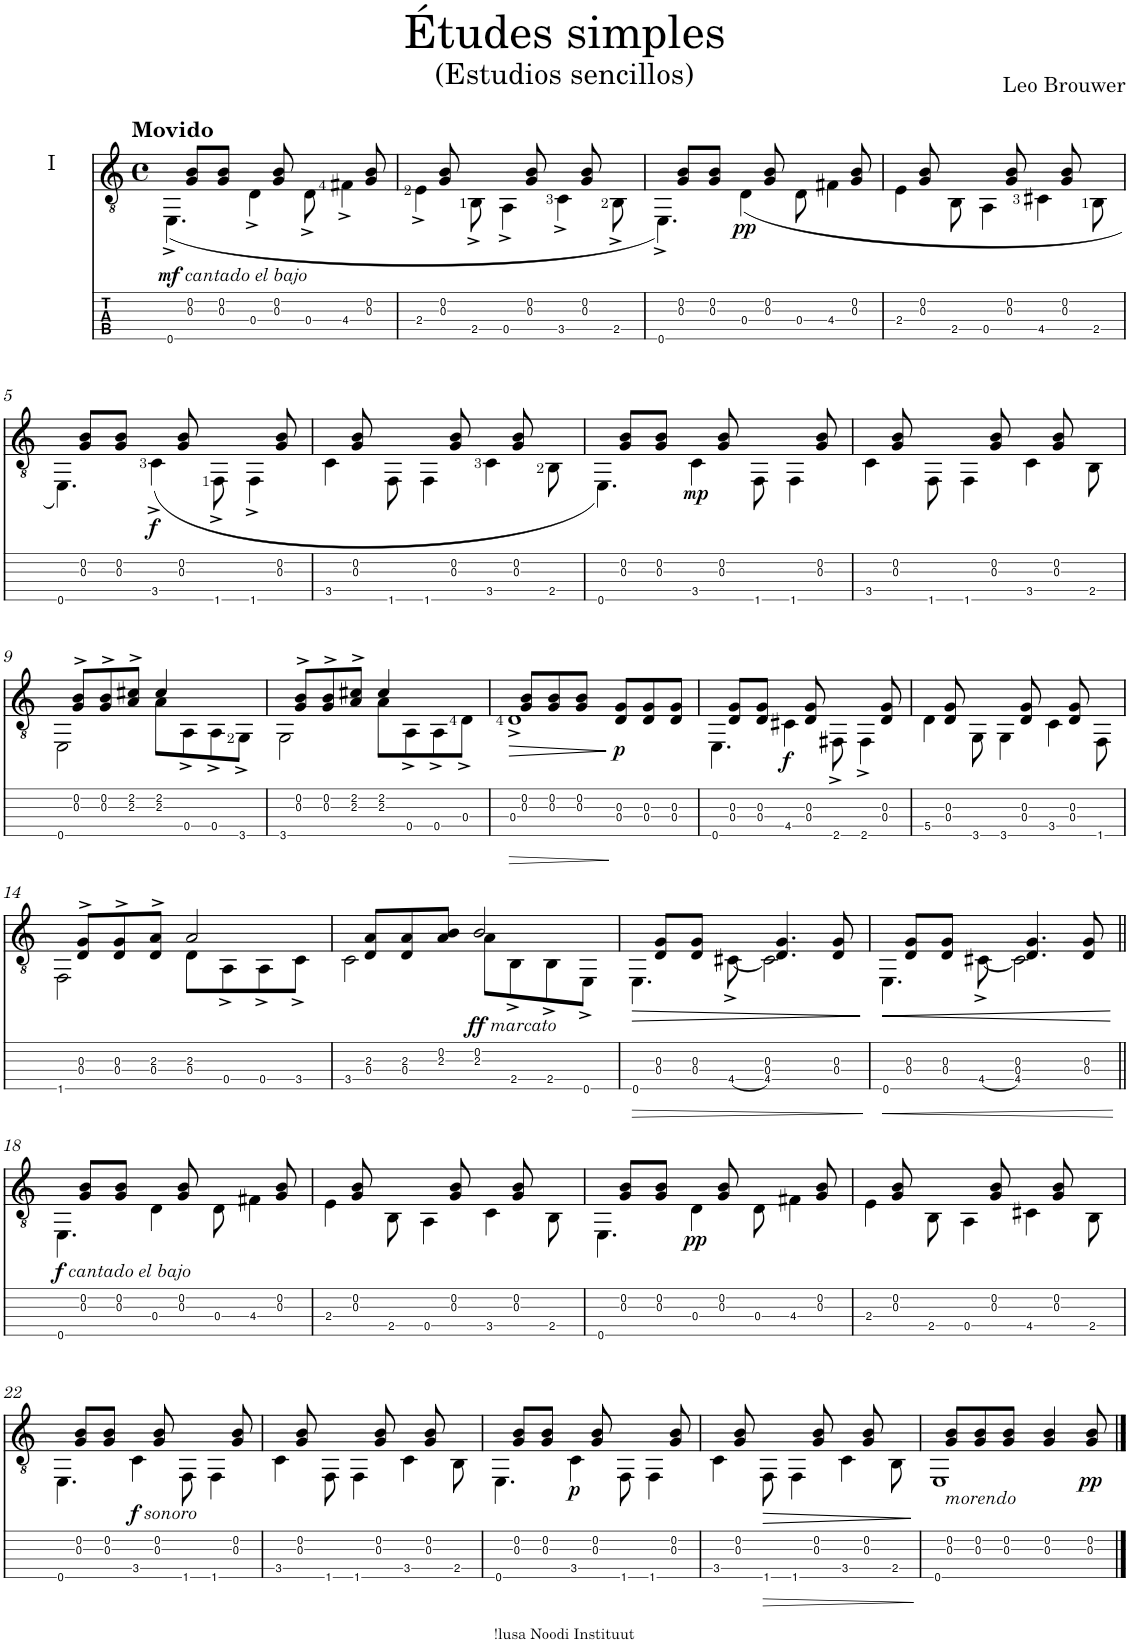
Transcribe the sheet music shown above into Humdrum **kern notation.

**kern	**kern	**dynam
*part1	*part1	*part1
*staff2	*staff1	*staff1/2
*I"Guitar	*	*
*I'Guit.	*	*
*stria6	*	*
*	*clefGv2	*
*k[]	*k[]	*
*M4/4	*M4/4	*
*met(c)	*met(c)	*
=1	=1	=1
*^	*^	*
!	!	!LO:TX:a:B:t=Movido	!	!
!	!	!LO:TX:b:i:t=cantado el bajo	!	!
!	!	!	!	!LO:DY:b
8ryy	4.EE^	8ryy	(4.EE^\	mf
8G 8B	.	8G/ 8B/L	.	.
8G 8B	.	8G/ 8B/J	.	.
8ryy	4D^	8ryy	4D^\	.
8G 8B	.	8G/ 8B/	.	.
8ryy	8D^	8ryy	8D^\	.
8ryy	4F#X^	8ryy	4F#X^\	.
8G 8B	.	8G/ 8B/	.	.
=2	=2	=2	=2	=2
8ryy	4E^	8ryy	4E^\	.
8G 8B	.	8G/ 8B/	.	.
8ryy	8BB^	8ryy	8BB^\	.
8ryy	4AA^	8ryy	4AA^\	.
8G 8B	.	8G/ 8B/	.	.
8ryy	4C^	8ryy	4C^\	.
8G 8B	.	8G/ 8B/	.	.
8ryy	8BB^	8ryy	8BB^\	.
=3	=3	=3	=3	=3
8ryy	4.EE^	8ryy	4.EE^\)	.
8G 8B	.	8G/ 8B/L	.	.
8G 8B	.	8G/ 8B/J	.	.
!	!	!	!	!LO:DY:b
8ryy	4D	8ryy	(4D\	pp
8G 8B	.	8G/ 8B/	.	.
8ryy	8D	8ryy	8D\	.
8ryy	4F#X	8ryy	4F#X\	.
8G 8B	.	8G/ 8B/	.	.
=4	=4	=4	=4	=4
8ryy	4E	8ryy	4E\	.
8G 8B	.	8G/ 8B/	.	.
8ryy	8BB	8ryy	8BB\	.
8ryy	4AA	8ryy	4AA\	.
8G 8B	.	8G/ 8B/	.	.
8ryy	4C#X	8ryy	4C#X\	.
8G 8B	.	8G/ 8B/	.	.
8ryy	8BB	8ryy	8BB\	.
!!LO:LB:g=z	!!
=5	=5	=5	=5	=5
8ryy	4.EE	8ryy	4.EE\)	.
8G 8B	.	8G/ 8B/L	.	.
8G 8B	.	8G/ 8B/J	.	.
!	!	!	!	!LO:DY:b
8ryy	4C^	8ryy	(4C^\	f
8G 8B	.	8G/ 8B/	.	.
8ryy	8FF^	8ryy	8FF^\	.
8ryy	4FF^	8ryy	4FF^\	.
8G 8B	.	8G/ 8B/	.	.
=6	=6	=6	=6	=6
8ryy	4C	8ryy	4C\	.
8G 8B	.	8G/ 8B/	.	.
8ryy	8FF	8ryy	8FF\	.
8ryy	4FF	8ryy	4FF\	.
8G 8B	.	8G/ 8B/	.	.
8ryy	4C	8ryy	4C\	.
8G 8B	.	8G/ 8B/	.	.
8ryy	8BB	8ryy	8BB\	.
=7	=7	=7	=7	=7
8ryy	4.EE	8ryy	4.EE\)	.
8G 8B	.	8G/ 8B/L	.	.
8G 8B	.	8G/ 8B/J	.	.
!	!	!	!	!LO:DY:b
8ryy	4C	8ryy	4C\	mp
8G 8B	.	8G/ 8B/	.	.
8ryy	8FF	8ryy	8FF\	.
8ryy	4FF	8ryy	4FF\	.
8G 8B	.	8G/ 8B/	.	.
=8	=8	=8	=8	=8
8ryy	4C	8ryy	4C\	.
8G 8B	.	8G/ 8B/	.	.
8ryy	8FF	8ryy	8FF\	.
8ryy	4FF	8ryy	4FF\	.
8G 8B	.	8G/ 8B/	.	.
8ryy	4C	8ryy	4C\	.
8G 8B	.	8G/ 8B/	.	.
8ryy	8BB	8ryy	8BB\	.
!!LO:LB:g=z	!!
=9	=9	=9	=9	=9
8ryy	2EE	8ryy	2EE\	.
8G^ 8B^	.	8G/^ 8B/^L	.	.
8G^\ 8B^\L	.	8G/^ 8B/^	.	.
8A^\ 8c#^\J	.	8A/^ 8c#X/^J	.	.
4c#	8AL	4c#/	8A\L	.
.	8AA^J	.	8AA^\	.
4ryy	8AA^L	4ryy	8AA^\	.
.	8GG^J	.	8GG^\J	.
=10	=10	=10	=10	=10
8ryy	2GG	8ryy	2GG\	.
8G^ 8B^	.	8G/^ 8B/^L	.	.
8G^\ 8B^\L	.	8G/^ 8B/^	.	.
8A^\ 8c#^\J	.	8A/^ 8c#X/^J	.	.
4c#	8AL	4c#/	8A\L	.
.	8AA^J	.	8AA^\	.
4ryy	8AA^L	4ryy	8AA^\	.
.	8D^J	.	8D^\J	.
=11	=11	=11	=11	=11
!	!	!	!	!LO:HP:b
8ryy	1D^	8ryy	1D^	>
8G 8B	.	8G/ 8B/L	.	.
8G\ 8B\L	.	8G/ 8B/	.	.
8G\ 8B\J	.	8G/ 8B/J	.	.
8ryy	.	8ryy	.	.
!	!	!	!	!LO:DY:n=1:b
8D 8G	.	8D/ 8G/L	.	] p
8D\ 8G\L	.	8D/ 8G/	.	.
8D\ 8G\J	.	8D/ 8G/J	.	.
=12	=12	=12	=12	=12
8ryy	4.EE	8ryy	4.EE\	.
8D 8G	.	8D/ 8G/L	.	.
8D 8G	.	8D/ 8G/J	.	.
!	!	!	!	!LO:DY:b
8ryy	4C#X	8ryy	4C#X\	f
8D 8G	.	8D/ 8G/	.	.
8ryy	8FF#X^	8ryy	8FF#X^\	.
8ryy	4FF#^	8ryy	4FF#^\	.
8D 8G	.	8D/ 8G/	.	.
=13	=13	=13	=13	=13
8ryy	4D	8ryy	4D\	.
8D 8G	.	8D/ 8G/	.	.
8ryy	8GG	8ryy	8GG\	.
8ryy	4GG	8ryy	4GG\	.
8D 8G	.	8D/ 8G/	.	.
8ryy	4C	8ryy	4C\	.
8D 8G	.	8D/ 8G/	.	.
8ryy	8FF	8ryy	8FF\	.
!!LO:LB:g=z	!!
=14	=14	=14	=14	=14
8ryy	2FF	8ryy	2FF\	.
8D^ 8G^	.	8D/^ 8G/^L	.	.
8D^\ 8G^\L	.	8D/^ 8G/^	.	.
8D^\ 8A^\J	.	8D/^ 8A/^J	.	.
2A	8DL	2A/	8D\L	.
.	8AA^J	.	8AA^\	.
.	8AA^L	.	8AA^\	.
.	8C^J	.	8C^\J	.
=15	=15	=15	=15	=15
8ryy	2C	8ryy	2C\	.
8D 8A	.	8D/ 8A/L	.	.
8D\ 8A\L	.	8D/ 8A/	.	.
8A\ 8B\J	.	8A/ 8B/J	.	.
!	!	!LO:TX:b:i:t=marcato	!	!
!	!	!	!	!LO:DY:b
2B	8AL	2B/	8A\L	ff
.	8BB^J	.	8BB^\	.
.	8BB^L	.	8BB^\	.
.	8EE^J	.	8EE^\J	.
=16	=16	=16	=16	=16
!	!	!	!	!LO:HP:b
8ryy	4.EE	8ryy	4.EE\	>
8D 8G	.	8D/ 8G/L	.	.
8D 8G	.	8D/ 8G/J	.	.
8ryy	[8C#X^	8ryy	[8C#X^\	.
4.D 4.G	2C#]	4.D/ 4.G/	2C#\]	.
8D 8G	.	8D/ 8G/	.	.
*v	*v	*	*	*
*	*v	*v	*
.	.	]
=17	=17	=17
*^	*	*
!	!	!	!LO:HP:b
*	*	*^	*
8ryy	4.EE	8ryy	4.EE\	<
8D 8G	.	8D/ 8G/L	.	.
8D 8G	.	8D/ 8G/J	.	.
8ryy	[8C#X^	8ryy	[8C#X^\	.
4.D 4.G	2C#]	4.D/ 4.G/	2C#\]	.
8D 8G	.	8D/ 8G/	.	.
*v	*v	*	*	*
*	*v	*v	*
.	.	[
!!LO:LB:g=z
=18||	=18||	=18||
*^	*^	*
!	!	!LO:TX:b:i:t=cantado el bajo	!	!
!	!	!	!	!LO:DY:b
8ryy	4.EE	8ryy	4.EE\	f
8G 8B	.	8G/ 8B/L	.	.
8G 8B	.	8G/ 8B/J	.	.
8ryy	4D	8ryy	4D\	.
8G 8B	.	8G/ 8B/	.	.
8ryy	8D	8ryy	8D\	.
8ryy	4F#	8ryy	4F#X\	.
8G 8B	.	8G/ 8B/	.	.
=19	=19	=19	=19	=19
8ryy	4E	8ryy	4E\	.
8G 8B	.	8G/ 8B/	.	.
8ryy	8BB	8ryy	8BB\	.
8ryy	4AA	8ryy	4AA\	.
8G 8B	.	8G/ 8B/	.	.
8ryy	4C	8ryy	4C\	.
8G 8B	.	8G/ 8B/	.	.
8ryy	8BB	8ryy	8BB\	.
=20	=20	=20	=20	=20
8ryy	4.EE	8ryy	4.EE\	.
8G 8B	.	8G/ 8B/L	.	.
8G 8B	.	8G/ 8B/J	.	.
!	!	!	!	!LO:DY:b
8ryy	4D	8ryy	4D\	pp
8G 8B	.	8G/ 8B/	.	.
8ryy	8D	8ryy	8D\	.
8ryy	4F#X	8ryy	4F#X\	.
8G 8B	.	8G/ 8B/	.	.
=21	=21	=21	=21	=21
8ryy	4E	8ryy	4E\	.
8G 8B	.	8G/ 8B/	.	.
8ryy	8BB	8ryy	8BB\	.
8ryy	4AA	8ryy	4AA\	.
8G 8B	.	8G/ 8B/	.	.
8ryy	4C#	8ryy	4C#X\	.
8G 8B	.	8G/ 8B/	.	.
8ryy	8BB	8ryy	8BB\	.
!!LO:LB:g=z	!!
=22	=22	=22	=22	=22
8ryy	4.EE	8ryy	4.EE\	.
8G 8B	.	8G/ 8B/L	.	.
8G 8B	.	8G/ 8B/J	.	.
!	!	!LO:TX:b:i:t=sonoro	!	!
!	!	!	!	!LO:DY:b
8ryy	4C	8ryy	4C\	f
8G 8B	.	8G/ 8B/	.	.
8ryy	8FF	8ryy	8FF\	.
8ryy	4FF	8ryy	4FF\	.
8G 8B	.	8G/ 8B/	.	.
=23	=23	=23	=23	=23
8ryy	4C	8ryy	4C\	.
8G 8B	.	8G/ 8B/	.	.
8ryy	8FF	8ryy	8FF\	.
8ryy	4FF	8ryy	4FF\	.
8G 8B	.	8G/ 8B/	.	.
8ryy	4C	8ryy	4C\	.
8G 8B	.	8G/ 8B/	.	.
8ryy	8BB	8ryy	8BB\	.
=24	=24	=24	=24	=24
8ryy	4.EE	8ryy	4.EE\	.
8G 8B	.	8G/ 8B/L	.	.
8G 8B	.	8G/ 8B/J	.	.
!	!	!	!	!LO:DY:b
8ryy	4C	8ryy	4C\	p
8G 8B	.	8G/ 8B/	.	.
8ryy	8FF	8ryy	8FF\	.
8ryy	4FF	8ryy	4FF\	.
8G 8B	.	8G/ 8B/	.	.
=25	=25	=25	=25	=25
8ryy	4C	8ryy	4C\	.
8G 8B	.	8G/ 8B/	.	.
!	!	!	!	!LO:HP:b
8ryy	8FF	8ryy	8FF\	>
8ryy	4FF	8ryy	4FF\	.
8G 8B	.	8G/ 8B/	.	.
8ryy	4C	8ryy	4C\	.
8G 8B	.	8G/ 8B/	.	.
8ryy	8BB	8ryy	8BB\	.
*v	*v	*	*	*
*	*v	*v	*
.	.	]
=26	=26	=26
*^	*^	*
8ryy	1EE	8ryy	1EE	.
!	!	!LO:TX:b:i:t=morendo	!	!
8G 8B	.	8G/ 8B/L	.	.
8G\ 8B\L	.	8G/ 8B/	.	.
8G\ 8B\J	.	8G/ 8B/J	.	.
8ryy	.	8ryy	.	.
4G 4B	.	4G/ 4B/	.	.
!	!	!	!	!LO:DY:b
8G 8B	.	8G/ 8B/	.	pp
*v	*v	*	*	*
*	*v	*v	*
==	==	==
*-	*-	*-
